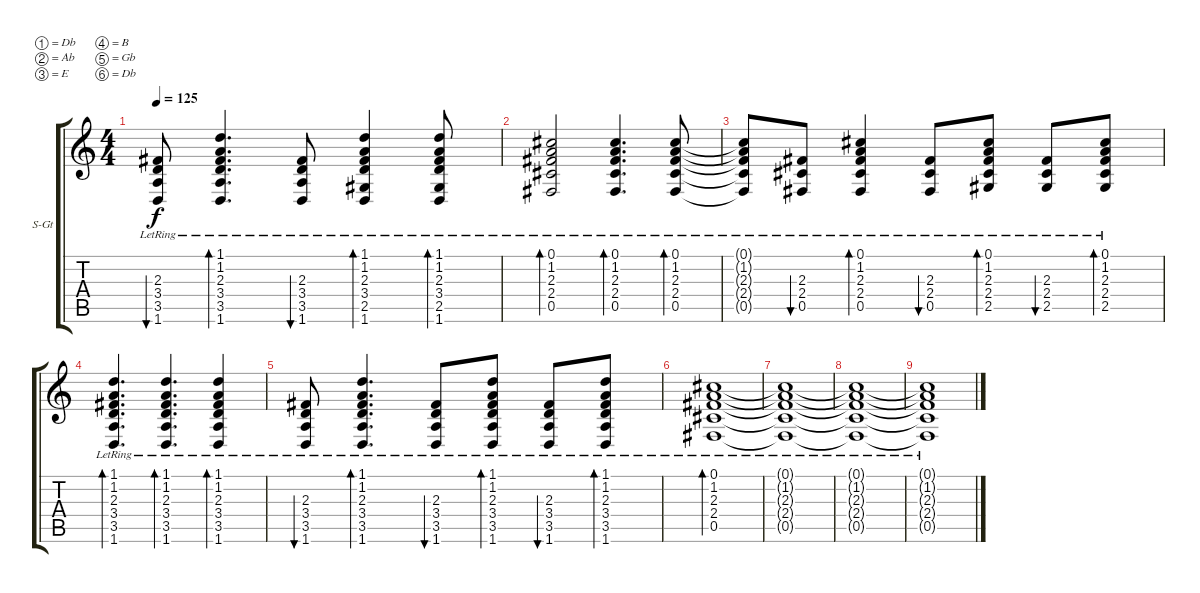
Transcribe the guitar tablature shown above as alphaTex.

\bracketExtendMode groupsimilarinstruments
\firstSystemTrackNameOrientation horizontal
\otherSystemsTrackNameOrientation horizontal
\track ("Acoustic 01" "S-Gt") {instrument acousticguitarsteel}
\staff {score tabs}
\tuning (Db4 Ab3 E3 B2 Gb2 Db2)
\ts (4 4)
\tempo 125
\clef g2
\ks c
(2.3{lr} 3.4{lr} 3.5{lr} 1.6{lr}).8{bu 30 dy f} (1.1{lr} 1.2{lr} 2.3{lr} 3.4{lr} 3.5{lr} 1.6{lr}).4{d bd 30} (2.3{lr} 3.4{lr} 3.5{lr} 1.6{lr}).8{bu 30} (1.1{lr} 1.2{lr} 2.3{lr} 3.4{lr} 2.5{lr} 1.6{lr}).4{bd 30} (1.1{lr} 1.2{lr} 2.3{lr} 3.4{lr} 2.5{lr} 1.6{lr}).8{bd 30} |
(0.1{lr} 1.2{lr} 2.3{lr} 2.4{lr} 0.5{lr}).2{bd 30} (0.1{lr} 1.2{lr} 2.3{lr} 2.4{lr} 0.5{lr}).4{d bd 30} (0.1{lr} 1.2{lr} 2.3{lr} 2.4{lr} 0.5{lr}).8{bd 30} |
(0.1{lr t} 1.2{lr t} 2.3{lr t} 2.4{lr t} 0.5{lr t}).8 (2.3{lr} 2.4{lr} 0.5{lr}).8{bu 30} (0.1{lr} 1.2{lr} 2.3{lr} 2.4{lr} 0.5{lr}).4{bd 30} (2.3{lr} 2.4{lr} 0.5{lr}).8{bu 30} (0.1{lr} 1.2{lr} 2.3{lr} 2.4{lr} 2.5{lr}).8{bd 30} (2.3{lr} 2.4{lr} 2.5{lr}).8{bu 30} (0.1{lr} 1.2{lr} 2.3{lr} 2.4{lr} 2.5{lr}).8{bd 30} |
(1.1{lr} 1.2{lr} 2.3{lr} 3.4{lr} 3.5{lr} 1.6{lr}).4{d bd 30} (1.1{lr} 1.2{lr} 2.3{lr} 3.4{lr} 3.5{lr} 1.6{lr}).4{d bd 30} (1.1{lr} 1.2{lr} 2.3{lr} 3.4{lr} 3.5{lr} 1.6{lr}).4{bd 30} |
(2.3{lr} 3.4{lr} 3.5{lr} 1.6{lr}).8{bu 30} (1.1{lr} 1.2{lr} 2.3{lr} 3.4{lr} 3.5{lr} 1.6{lr}).4{d bd 30} (2.3{lr} 3.4{lr} 3.5{lr} 1.6{lr}).8{bu 30} (1.1{lr} 1.2{lr} 2.3{lr} 3.4{lr} 3.5{lr} 1.6{lr}).8{bd 30} (2.3{lr} 3.4{lr} 3.5{lr} 1.6{lr}).8{bu 30} (1.1{lr} 1.2{lr} 2.3{lr} 3.4{lr} 3.5{lr} 1.6{lr}).8{bd 30} |
(0.1{lr} 1.2{lr} 2.3{lr} 2.4{lr} 0.5{lr}).1{bd 60} |
(0.1{lr t} 1.2{lr t} 2.3{lr t} 2.4{lr t} 0.5{lr t}).1 |
(0.1{lr t} 1.2{lr t} 2.3{lr t} 2.4{lr t} 0.5{lr t}).1 |
(0.1{lr t} 1.2{lr t} 2.3{lr t} 2.4{lr t} 0.5{lr t}).1
